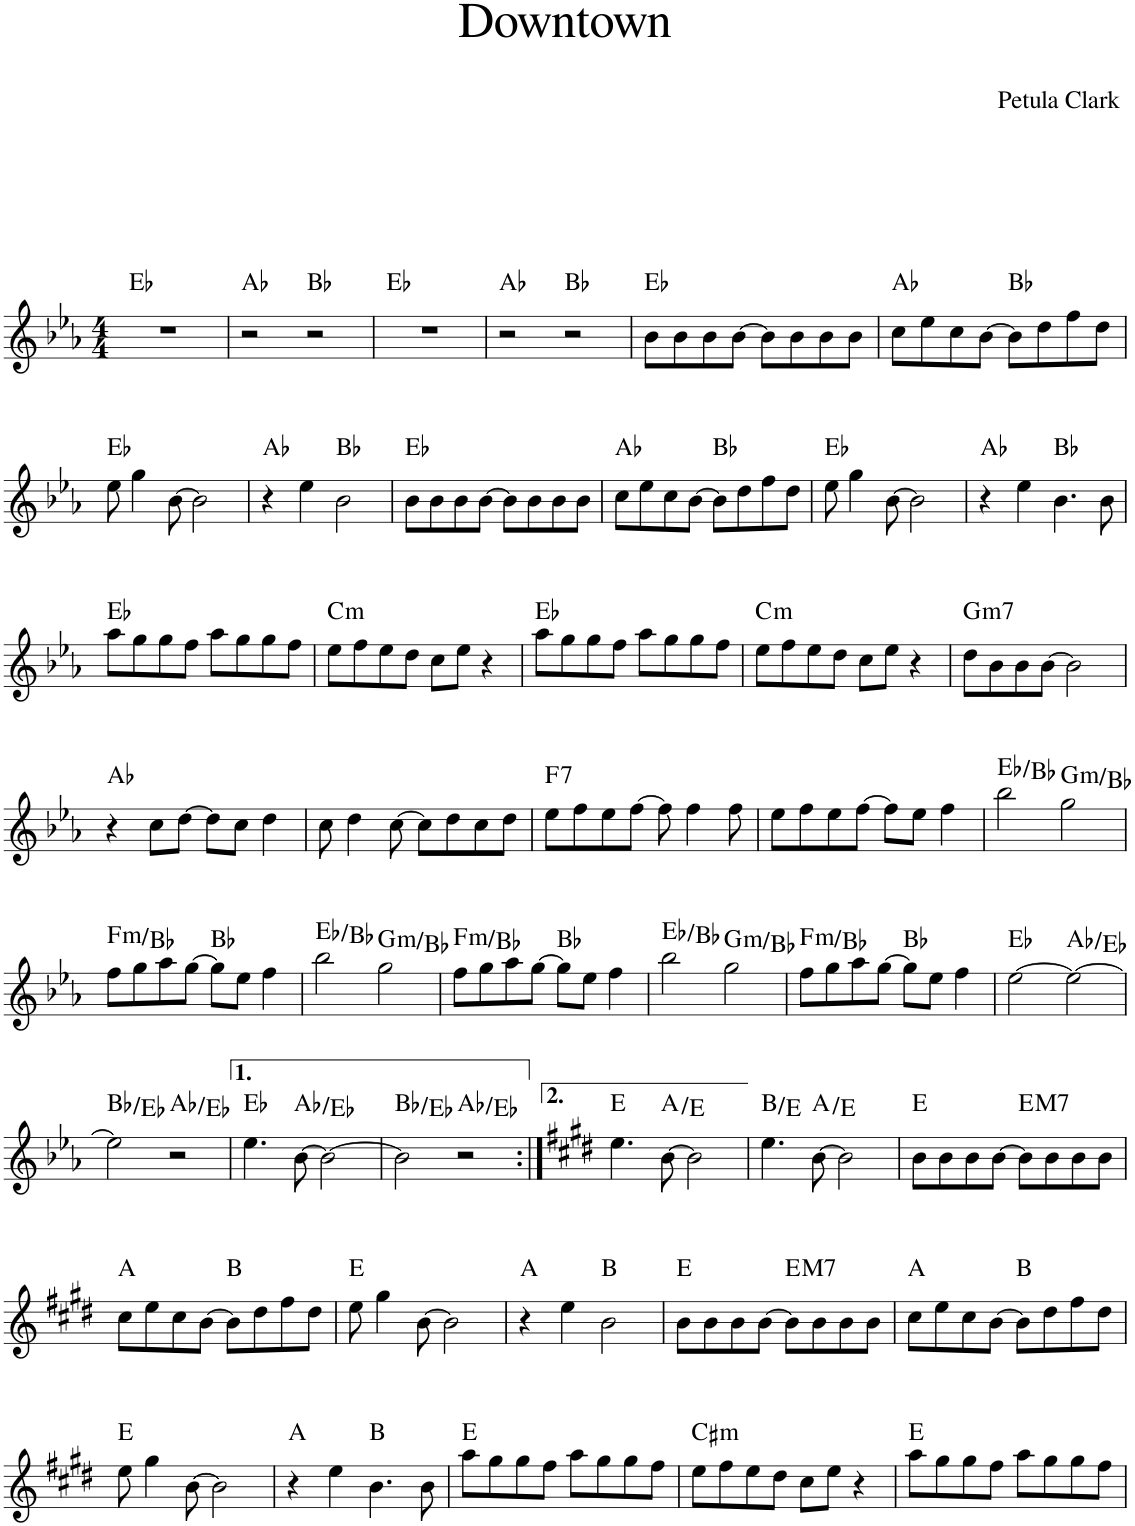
**kern	**harte
*part1	*part1
*staff1	*
*I"Piano	*
*I'Pno.	*
*clefG2	*
*k[b-e-a-]	*
*M4/4	*
=1	=1
1r	Eb:maj
=2	=2
2r	Ab:maj
2r	Bb:maj
=3	=3
1r	Eb:maj
=4	=4
2r	Ab:maj
2r	Bb:maj
=5	=5
8b-\L	Eb:maj
8b-\	.
8b-\	.
[8b-\J	.
8b-\L]	.
8b-\	.
8b-\	.
8b-\J	.
=6	=6
8cc\L	Ab:maj
8ee-\	.
8cc\	.
[8b-\J	.
8b-\L]	Bb:maj
8dd\	.
8ff\	.
8dd\J	.
!!LO:LB:g=z
=7	=7
8ee-\	Eb:maj
4gg\	.
[8b-\	.
2b-\]	.
=8	=8
4r	Ab:maj
4ee-\	.
2b-\	Bb:maj
=9	=9
8b-\L	Eb:maj
8b-\	.
8b-\	.
[8b-\J	.
8b-\L]	.
8b-\	.
8b-\	.
8b-\J	.
=10	=10
8cc\L	Ab:maj
8ee-\	.
8cc\	.
[8b-\J	.
8b-\L]	Bb:maj
8dd\	.
8ff\	.
8dd\J	.
=11	=11
8ee-\	Eb:maj
4gg\	.
[8b-\	.
2b-\]	.
=12	=12
4r	Ab:maj
4ee-\	.
4.b-\	Bb:maj
8b-\	.
!!LO:LB:g=z
=13	=13
8aa-\L	Eb:maj
8gg\	.
8gg\	.
8ff\J	.
8aa-\L	.
8gg\	.
8gg\	.
8ff\J	.
=14	=14
!	!LO:H:kt=m
8ee-\L	C:min
8ff\	.
8ee-\	.
8dd\J	.
8cc\L	.
8ee-\J	.
4r	.
=15	=15
8aa-\L	Eb:maj
8gg\	.
8gg\	.
8ff\J	.
8aa-\L	.
8gg\	.
8gg\	.
8ff\J	.
=16	=16
!	!LO:H:kt=m
8ee-\L	C:min
8ff\	.
8ee-\	.
8dd\J	.
8cc\L	.
8ee-\J	.
4r	.
=17	=17
!	!LO:H:kt=m7
8dd\L	G:min7
8b-\	.
8b-\	.
[8b-\J	.
2b-\]	.
!!LO:LB:g=z
=18	=18
4r	Ab:maj
8cc\L	.
[8dd\J	.
8dd\L]	.
8cc\J	.
4dd\	.
=19	=19
8cc\	.
4dd\	.
[8cc\	.
8cc\L]	.
8dd\	.
8cc\	.
8dd\J	.
=20	=20
!	!LO:H:kt=7
8ee-\L	F:7
8ff\	.
8ee-\	.
[8ff\J	.
8ff\]	.
4ff\	.
8ff\	.
=21	=21
8ee-\L	.
8ff\	.
8ee-\	.
[8ff\J	.
8ff\L]	.
8ee-\J	.
4ff\	.
=22	=22
2bb-\	Eb:maj/5
!	!LO:H:kt=m
2gg\	G:min/b3
!!LO:LB:g=z
=23	=23
!	!LO:H:kt=m
8ff\L	F:min/4
8gg\	.
8aa-\	.
[8gg\J	.
8gg\L]	Bb:maj
8ee-\J	.
4ff\	.
=24	=24
2bb-\	Eb:maj/5
!	!LO:H:kt=m
2gg\	G:min/b3
=25	=25
!	!LO:H:kt=m
8ff\L	F:min/4
8gg\	.
8aa-\	.
[8gg\J	.
8gg\L]	Bb:maj
8ee-\J	.
4ff\	.
=26	=26
2bb-\	Eb:maj/5
!	!LO:H:kt=m
2gg\	G:min/b3
=27	=27
!	!LO:H:kt=m
8ff\L	F:min/4
8gg\	.
8aa-\	.
[8gg\J	.
8gg\L]	Bb:maj
8ee-\J	.
4ff\	.
=28	=28
[2ee-\	Eb:maj
2ee-\_	Ab:maj/5
!!LO:LB:g=z
=29	=29
2ee-\]	Bb:maj/4
2r	Ab:maj/5
=30	=30
4.ee-\	Eb:maj
[8b-\	Ab:maj/5
2b-\_	.
=31	=31
2b-\]	Bb:maj/4
2r	Ab:maj/5
=32:|!	=32:|!
*k[f#c#g#d#]	*
4.ee\	E:maj
[8b\	A:maj/5
2b\]	.
=33	=33
4.ee\	B:maj/4
[8b\	A:maj/5
2b\]	.
=34	=34
8b\L	E:maj
8b\	.
8b\	.
[8b\J	.
!	!LO:H:kt=M7
8b\L]	E:maj7
8b\	.
8b\	.
8b\J	.
!!LO:LB:g=z
=35	=35
8cc#\L	A:maj
8ee\	.
8cc#\	.
[8b\J	.
8b\L]	B:maj
8dd#\	.
8ff#\	.
8dd#\J	.
=36	=36
8ee\	E:maj
4gg#\	.
[8b\	.
2b\]	.
=37	=37
4r	A:maj
4ee\	.
2b\	B:maj
=38	=38
8b\L	E:maj
8b\	.
8b\	.
[8b\J	.
!	!LO:H:kt=M7
8b\L]	E:maj7
8b\	.
8b\	.
8b\J	.
=39	=39
8cc#\L	A:maj
8ee\	.
8cc#\	.
[8b\J	.
8b\L]	B:maj
8dd#\	.
8ff#\	.
8dd#\J	.
!!LO:LB:g=z
=40	=40
8ee\	E:maj
4gg#\	.
[8b\	.
2b\]	.
=41	=41
4r	A:maj
4ee\	.
4.b\	B:maj
8b\	.
=42	=42
8aa\L	E:maj
8gg#\	.
8gg#\	.
8ff#\J	.
8aa\L	.
8gg#\	.
8gg#\	.
8ff#\J	.
=43	=43
!	!LO:H:kt=m
8ee\L	C#:min
8ff#\	.
8ee\	.
8dd#\J	.
8cc#\L	.
8ee\J	.
4r	.
=44	=44
8aa\L	E:maj
8gg#\	.
8gg#\	.
8ff#\J	.
8aa\L	.
8gg#\	.
8gg#\	.
8ff#\J	.
=	=
*-	*-
